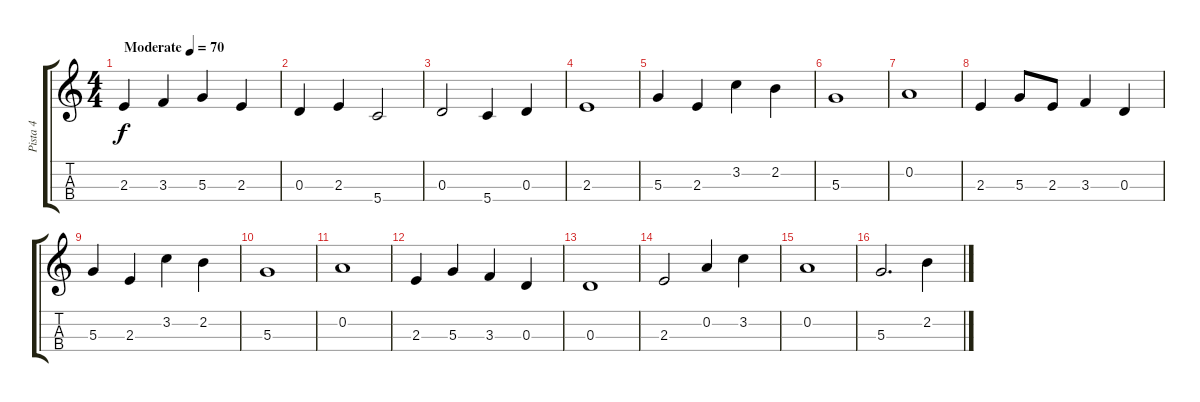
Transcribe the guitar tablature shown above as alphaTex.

\track ("Pista 4" "Pista 4") {instrument violin}
\staff {score tabs}
\tuning (E5 A4 D4 G3) {hide}
\ts (4 4)
\tempo (70 "Moderate")
\clef g2
\ks c
2.3.4{dy f instrument violin} 3.3.4 5.3.4 2.3.4 |
0.3.4 2.3.4 5.4.2 |
0.3.2 5.4.4 0.3.4 |
2.3.1 |
5.3.4 2.3.4 3.2.4 2.2.4 |
5.3.1 |
0.2.1 |
2.3.4 5.3.8 2.3.8 3.3.4 0.3.4 |
5.3.4 2.3.4 3.2.4 2.2.4 |
5.3.1 |
0.2.1 |
2.3.4 5.3.4 3.3.4 0.3.4 |
0.3.1 |
2.3.2 0.2.4 3.2.4 |
0.2.1 |
5.3.2{d} 2.2.4
